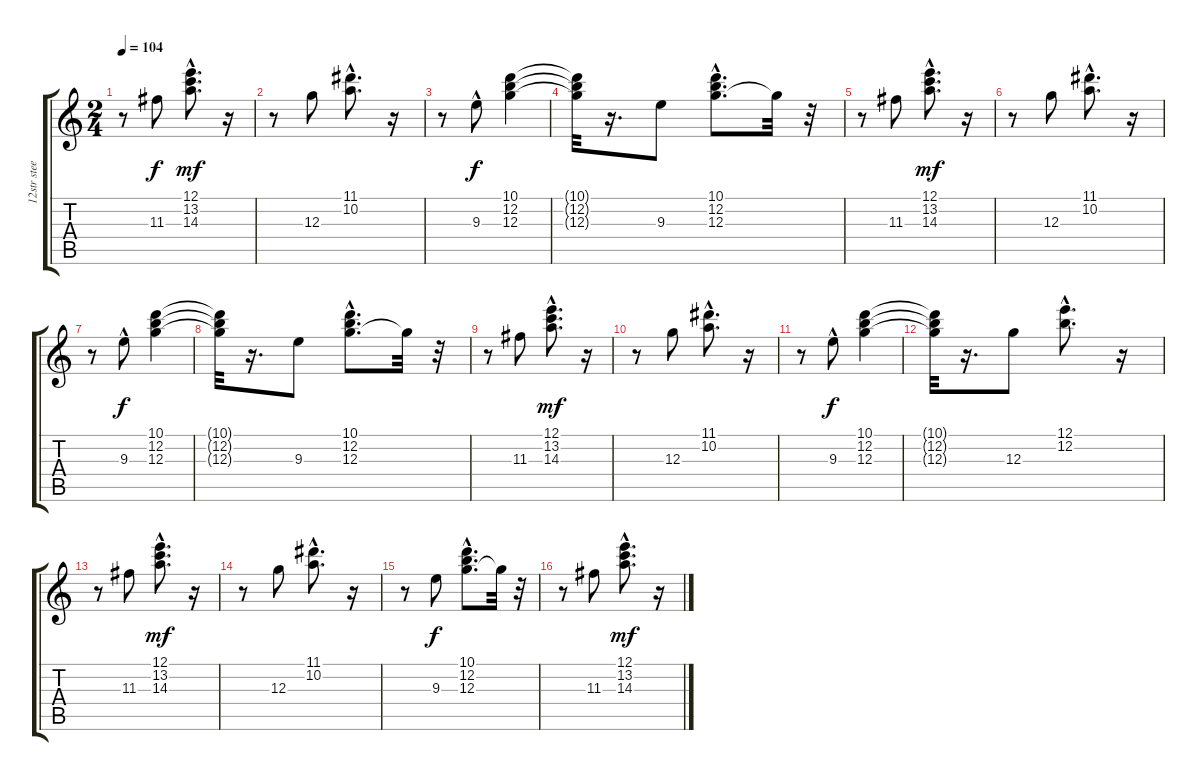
\track ("12str steel" "12str stee") {instrument acousticguitarsteel}
\staff {score tabs}
\tuning (E4 B3 G3 D3 A2 E2) {hide}
\ts (2 4)
\tempo 104
\clef g2
\ks c
r.8{dy f} 11.3.8 (12.1 13.2{hac} 14.3).8{d dy mf} r.16 |
r.8 12.3.8 (11.1{hac} 10.2{hac}).8{d} r.16 |
r.8 9.3{hac}.8{dy f} (10.1 12.2 12.3).4 |
(10.1{t} 12.2{t} 12.3{t}).32 r.16{d} 9.3.8 (10.1{hac} 12.2{hac} 12.3{hac}).8{d} 12.3{t}.32 r.32 |
r.8 11.3.8 (12.1 13.2{hac} 14.3).8{d dy mf} r.16 |
r.8 12.3.8 (11.1{hac} 10.2{hac}).8{d} r.16 |
r.8 9.3{hac}.8{dy f} (10.1 12.2 12.3).4 |
(10.1{t} 12.2{t} 12.3{t}).32 r.16{d} 9.3.8 (10.1{hac} 12.2{hac} 12.3{hac}).8{d} 12.3{t}.32 r.32 |
r.8 11.3.8 (12.1 13.2{hac} 14.3).8{d dy mf} r.16 |
r.8 12.3.8 (11.1{hac} 10.2{hac}).8{d} r.16 |
r.8 9.3{hac}.8{dy f} (10.1 12.2 12.3).4 |
(10.1{t} 12.2{t} 12.3{t}).32 r.16{d} 12.3.8 (12.1{hac} 12.2{hac}).8{d} r.16 |
r.8 11.3.8 (12.1 13.2{hac} 14.3).8{d dy mf} r.16 |
r.8 12.3.8 (11.1{hac} 10.2{hac}).8{d} r.16 |
r.8 9.3.8{dy f} (10.1{hac} 12.2{hac} 12.3{hac}).8{d} 12.3{t}.32 r.32 |
r.8 11.3.8 (12.1 13.2{hac} 14.3).8{d dy mf} r.16
